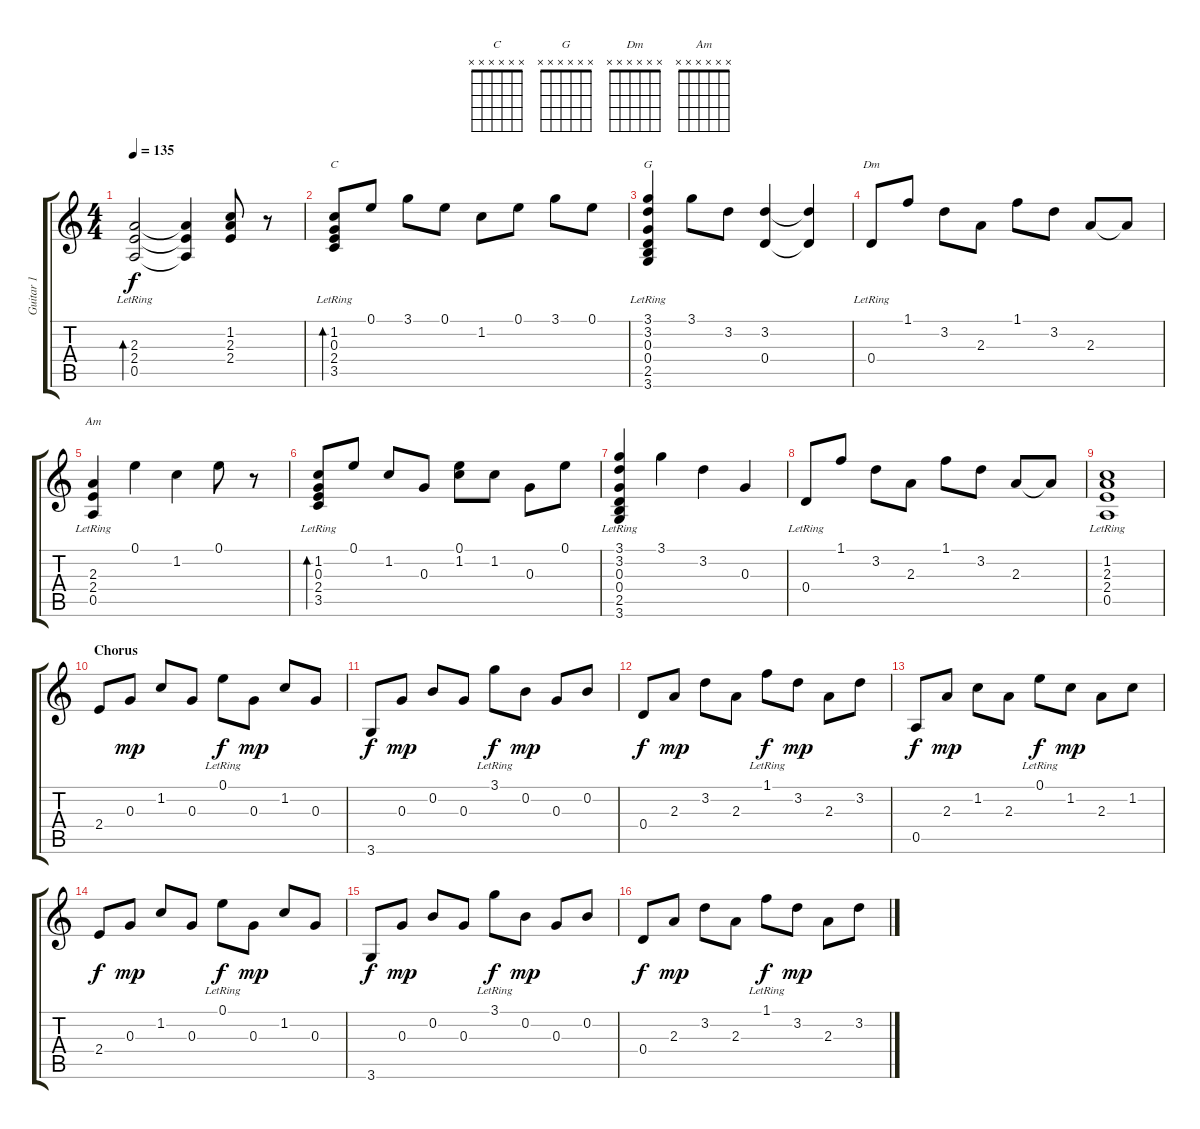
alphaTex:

\track ("Guitar 1" "Guitar 1") {instrument acousticguitarnylon}
\staff {score tabs}
\tuning (E4 B3 G3 D3 A2 E2) {hide}
\chord ("C" x x x x x x)
\chord ("G" x x x x x x)
\chord ("Dm" x x x x x x)
\chord ("Am" x x x x x x)
\ts (4 4)
\tempo 135
\clef g2
\ks c
(2.3 2.4 0.5{lr}).2{bd 120 dy f} (2.3{t} 2.4{t} 0.5{t}).4 (1.2 2.3 2.4).8 r.8 |
(1.2 0.3 2.4 3.5{lr}).8{bd 120 ch "C"} 0.1.8 3.1.8 0.1.8 1.2.8 0.1.8 3.1.8 0.1.8 |
(3.1 3.2 0.3 0.4 2.5 3.6{lr}).4{ch "G"} 3.1.8 3.2.8 (3.2 0.4).4 (3.2{t} 0.4{t}).4 |
0.4{lr}.8{ch "Dm"} 1.1.8 3.2.8 2.3.8 1.1.8 3.2.8 2.3.8 2.3{t}.8 |
(2.3 2.4 0.5{lr}).4{ch "Am"} 0.1.4 1.2.4 0.1.8 r.8 |
(1.2 0.3 2.4 3.5{lr}).8{bd 120} 0.1.8 1.2.8 0.3.8 (0.1 1.2).8 1.2.8 0.3.8 0.1.8 |
(3.1 3.2 0.3 0.4 2.5 3.6{lr}).4 3.1.4 3.2.4 0.3.4 |
0.4{lr}.8 1.1.8 3.2.8 2.3.8 1.1.8 3.2.8 2.3.8 2.3{t}.8 |
(1.2 2.3 2.4 0.5{lr}).1 |
\section ("" "Chorus")
2.4.8 0.3.8{dy mp} 1.2.8 0.3.8 0.1{lr}.8{dy f} 0.3.8{dy mp} 1.2.8 0.3.8 |
3.6.8{dy f} 0.3.8{dy mp} 0.2.8 0.3.8 3.1{lr}.8{dy f} 0.2.8{dy mp} 0.3.8 0.2.8 |
0.4.8{dy f} 2.3.8{dy mp} 3.2.8 2.3.8 1.1{lr}.8{dy f} 3.2.8{dy mp} 2.3.8 3.2.8 |
0.5.8{dy f} 2.3.8{dy mp} 1.2.8 2.3.8 0.1{lr}.8{dy f} 1.2.8{dy mp} 2.3.8 1.2.8 |
2.4.8{dy f} 0.3.8{dy mp} 1.2.8 0.3.8 0.1{lr}.8{dy f} 0.3.8{dy mp} 1.2.8 0.3.8 |
3.6.8{dy f} 0.3.8{dy mp} 0.2.8 0.3.8 3.1{lr}.8{dy f} 0.2.8{dy mp} 0.3.8 0.2.8 |
0.4.8{dy f} 2.3.8{dy mp} 3.2.8 2.3.8 1.1{lr}.8{dy f} 3.2.8{dy mp} 2.3.8 3.2.8
